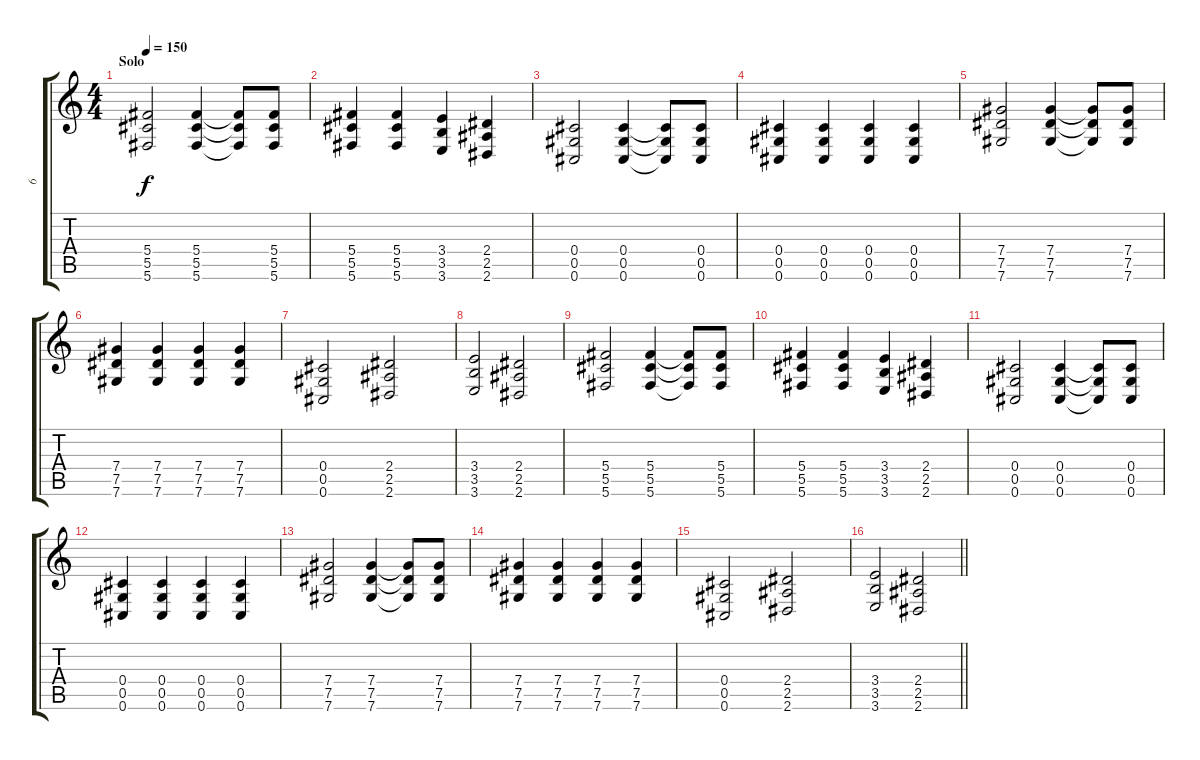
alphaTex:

\track ("6" "6") {instrument overdrivenguitar}
\staff {score tabs}
\tuning (Eb4 Bb3 Gb3 Db3 Ab2 Db2) {hide}
\ts (4 4)
\section ("" "Solo")
\tempo 150
\clef g2
\ks c
(5.4 5.5 5.6).2{dy f} (5.4 5.5 5.6).4 (5.4{t} 5.5{t} 5.6{t}).8 (5.4 5.5 5.6).8 |
(5.4 5.5 5.6).4 (5.4 5.5 5.6).4 (3.4 3.5 3.6).4 (2.4 2.5 2.6).4 |
(0.4 0.5 0.6).2 (0.4 0.5 0.6).4 (0.4{t} 0.5{t} 0.6{t}).8 (0.4 0.5 0.6).8 |
(0.4 0.5 0.6).4 (0.4 0.5 0.6).4 (0.4 0.5 0.6).4 (0.4 0.5 0.6).4 |
(7.4 7.5 7.6).2 (7.4 7.5 7.6).4 (7.4{t} 7.5{t} 7.6{t}).8 (7.4 7.5 7.6).8 |
(7.4 7.5 7.6).4 (7.4 7.5 7.6).4 (7.4 7.5 7.6).4 (7.4 7.5 7.6).4 |
(0.4 0.5 0.6).2 (2.4 2.5 2.6).2 |
(3.4 3.5 3.6).2 (2.4 2.5 2.6).2 |
(5.4 5.5 5.6).2 (5.4 5.5 5.6).4 (5.4{t} 5.5{t} 5.6{t}).8 (5.4 5.5 5.6).8 |
(5.4 5.5 5.6).4 (5.4 5.5 5.6).4 (3.4 3.5 3.6).4 (2.4 2.5 2.6).4 |
(0.4 0.5 0.6).2 (0.4 0.5 0.6).4 (0.4{t} 0.5{t} 0.6{t}).8 (0.4 0.5 0.6).8 |
(0.4 0.5 0.6).4 (0.4 0.5 0.6).4 (0.4 0.5 0.6).4 (0.4 0.5 0.6).4 |
(7.4 7.5 7.6).2 (7.4 7.5 7.6).4 (7.4{t} 7.5{t} 7.6{t}).8 (7.4 7.5 7.6).8 |
(7.4 7.5 7.6).4 (7.4 7.5 7.6).4 (7.4 7.5 7.6).4 (7.4 7.5 7.6).4 |
(0.4 0.5 0.6).2 (2.4 2.5 2.6).2 |
\barLineRight lightlight
(3.4 3.5 3.6).2 (2.4 2.5 2.6).2
